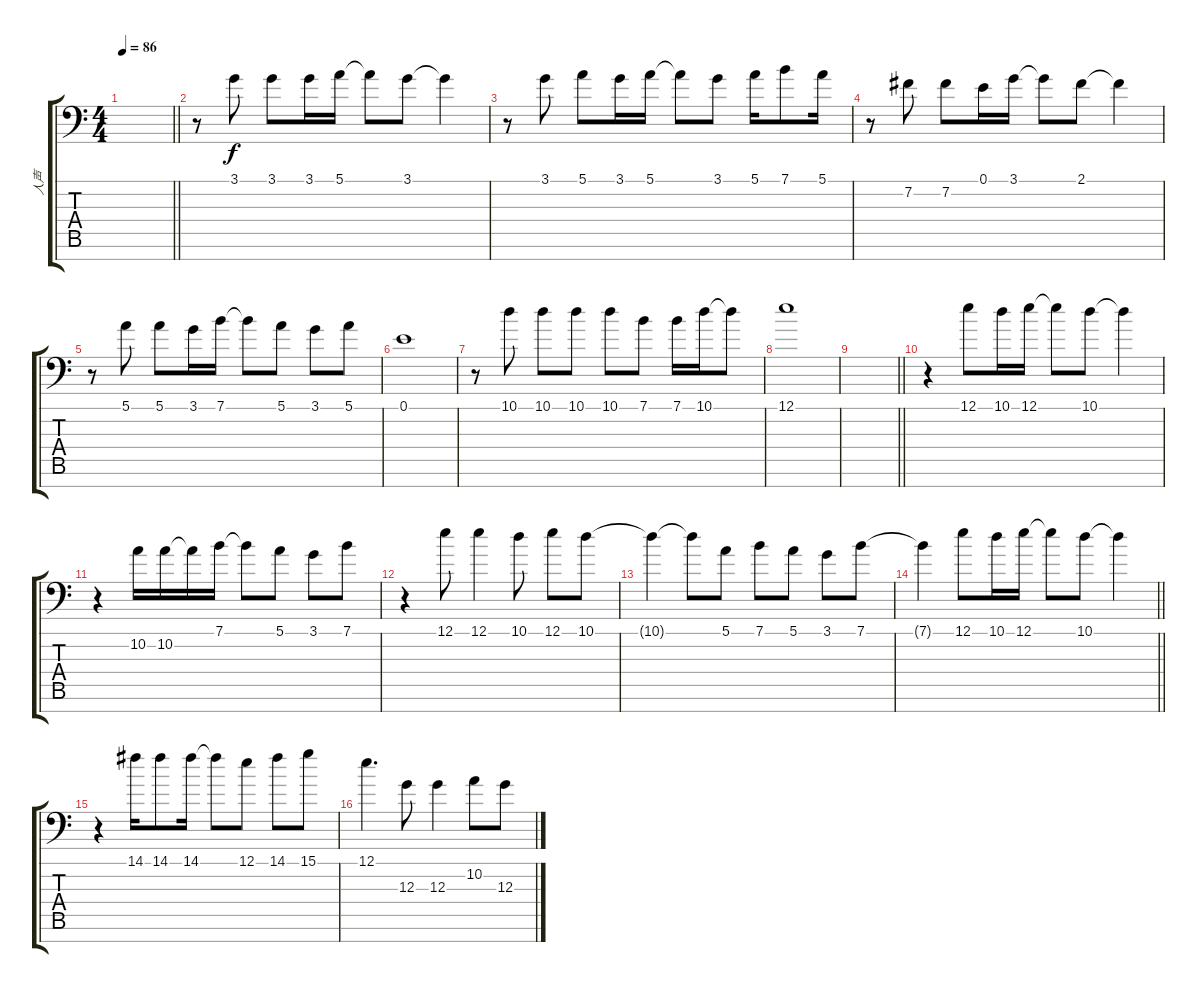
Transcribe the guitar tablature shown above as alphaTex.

\track ("人声" "人声") {instrument clarinet}
\staff {score tabs}
\tuning (E4 B3 G3 D3 A2 E2 C-1) {hide}
\ts (4 4)
\tempo 86
\clef f4
\barLineRight lightlight
\ks c
|
\section ("" "")
r.8 3.1.8 3.1.8 3.1.16 5.1.16 5.1{t}.8 3.1.8 3.1{t}.4 |
r.8 3.1.8 5.1.8 3.1.16 5.1.16 5.1{t}.8 3.1.8 5.1.16 7.1.8 5.1.16 |
r.8 7.2.8 7.2.8 0.1.16 3.1.16 3.1{t}.8 2.1.8 2.1{t}.4 |
r.8 5.1.8 5.1.8 3.1.16 7.1.16 7.1{t}.8 5.1.8 3.1.8 5.1.8 |
0.1.1 |
r.8 10.1.8 10.1.8 10.1.8 10.1.8 7.1.8 7.1.16 10.1.16 10.1{t}.8 |
12.1.1 |
\barLineRight lightlight
|
\section ("" "")
r.4 12.1.8 10.1.16 12.1.16 12.1{t}.8 10.1.8 10.1{t}.4 |
r.4 10.2.16 10.2.16 10.2{t}.16 7.1.16 7.1{t}.8 5.1.8 3.1.8 7.1.8 |
r.4 12.1.8 12.1.4 10.1.8 12.1.8 10.1.8 |
10.1{t}.4 10.1{t}.8 5.1.8 7.1.8 5.1.8 3.1.8 7.1.8 |
\barLineRight lightlight
7.1{t}.4 12.1.8 10.1.16 12.1.16 12.1{t}.8 10.1.8 10.1{t}.4 |
r.4 14.1.16 14.1.8 14.1.16 14.1{t}.8 12.1.8 14.1.8 15.1.8 |
12.1.4{d} 12.3.8 12.3.4 10.2.8 12.3.8
